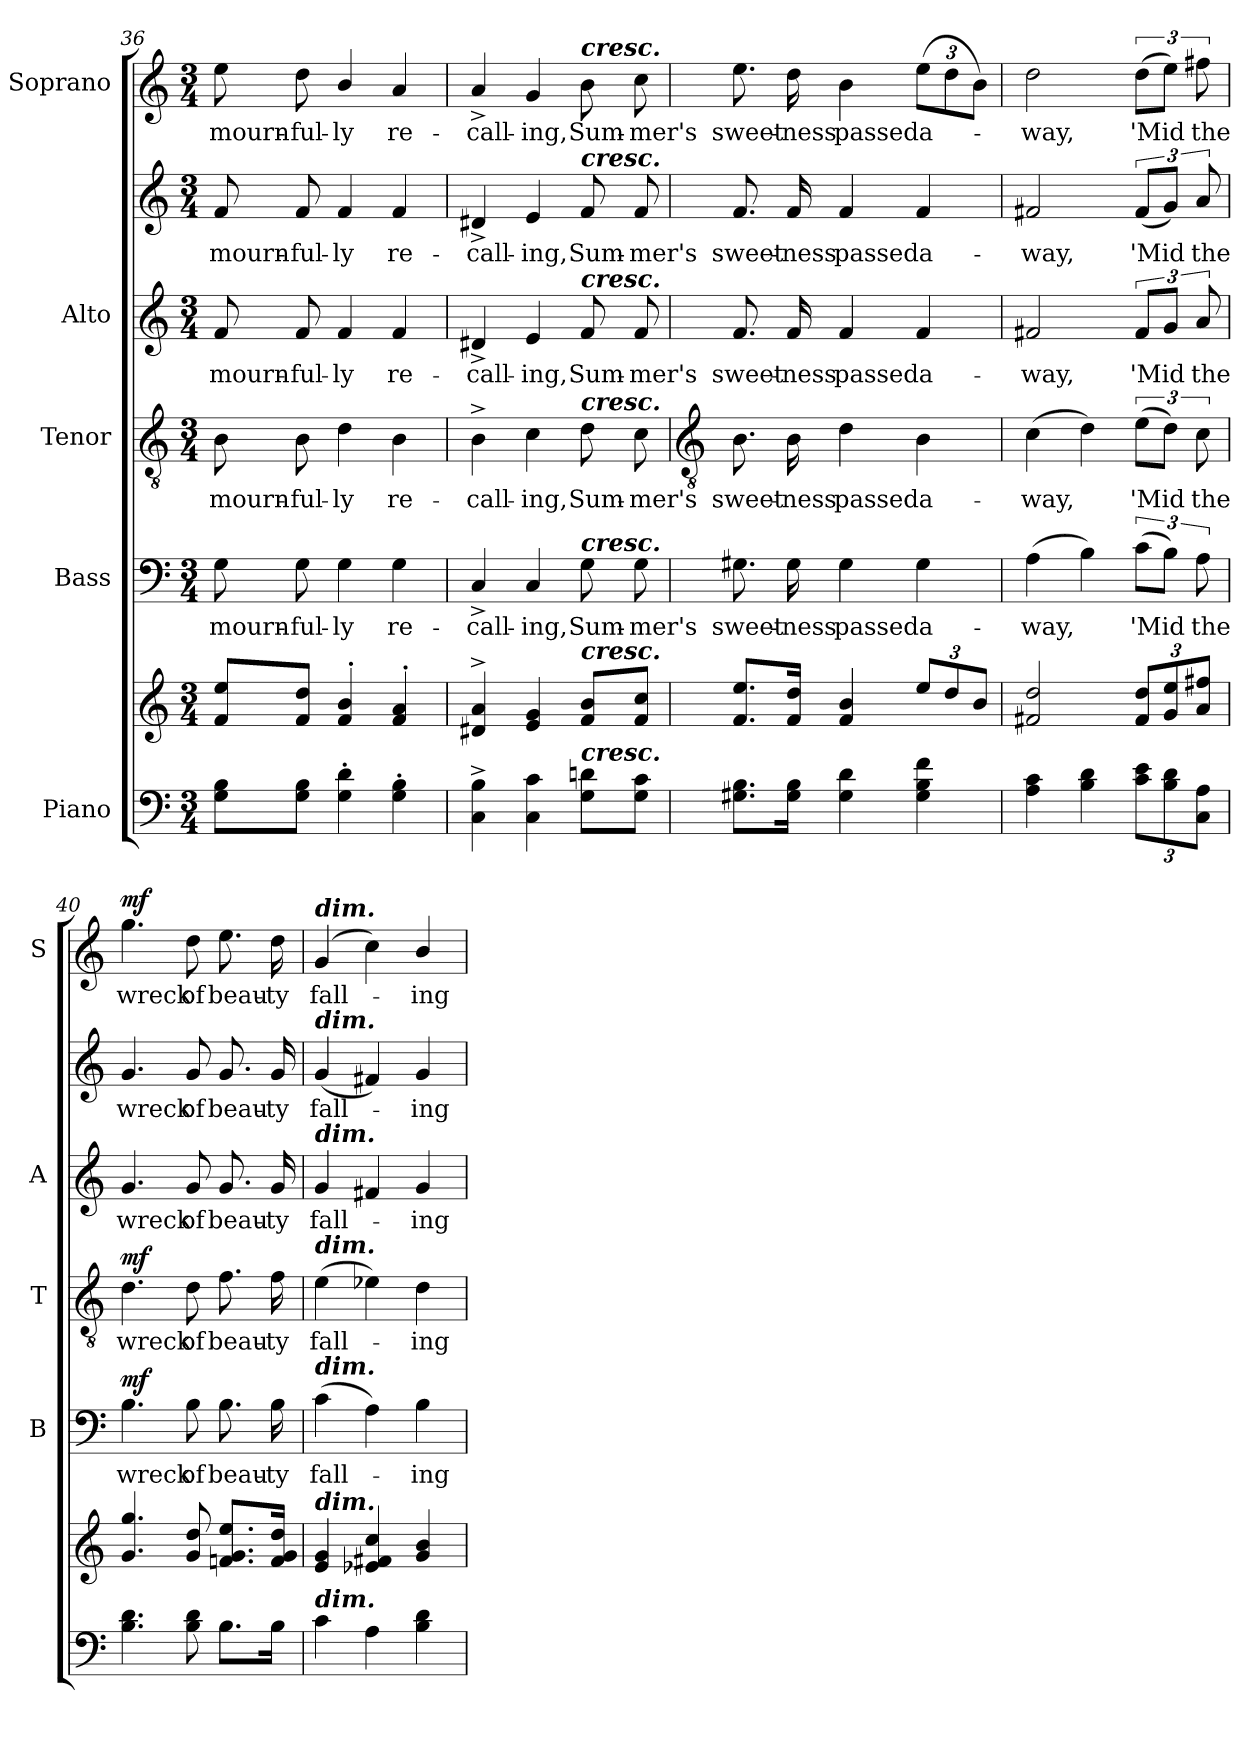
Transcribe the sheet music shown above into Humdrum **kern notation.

**kern	**kern	**dynam	**kern	**text	**dynam	**kern	**text	**dynam	**kern	**text	**kern	**text	**dynam	**kern	**text	**dynam
*part5	*part5	*part5	*part4	*part4	*part4	*part3	*part3	*part3	*part2	*part2	*part2	*part2	*part2	*part1	*part1	*part1
*staff7	*staff6	*staff6/7	*staff5	*staff5	*staff5	*staff4	*staff4	*staff4	*staff3	*staff3	*staff2	*staff2	*staff2/3	*staff1	*staff1	*staff1
*I"Piano	*	*	*I"Bass	*	*	*I"Tenor	*	*	*I"Alto	*	*	*	*	*I"Soprano	*	*
*	*	*	*I'B	*	*	*I'T	*	*	*I'A	*	*	*	*	*I'S	*	*
*clefF4	*clefG2	*	*clefF4	*	*	*clefGv2	*	*	*	*	*clefG2	*	*	*clefG2	*	*
*k[]	*k[]	*	*k[]	*	*	*k[]	*	*	*k[]	*	*k[]	*	*	*k[]	*	*
*C:	*C:	*	*C:	*	*	*C:	*	*	*C:	*	*C:	*	*	*C:	*	*
*M3/4	*M3/4	*	*M3/4	*	*	*M3/4	*	*	*M3/4	*	*M3/4	*	*	*M3/4	*	*
=36	=36	=36	=36	=36	=36	=36	=36	=36	=36	=36	=36	=36	=36	=36	=36	=36
*	*^	*	*	*	*	*	*	*	*	*	*	*	*	*	*	*
!	!	!LO:N:vis=1	!	!	!LO:LY:b	!	!	!LO:LY:b	!	!	!LO:LY:b	!	!LO:LY:b	!	!	!LO:LY:b	!
8G 8BL	8f/ 8ee/L	2.ryy	.	8G	mourn-	.	8B	mourn-	.	8f	mourn-	8f	mourn-	.	8ee	mourn-	.
!	!	!	!	!	!LO:LY:b	!	!	!LO:LY:b	!	!	!LO:LY:b	!	!LO:LY:b	!	!	!LO:LY:b	!
8G 8BJ	8f/ 8dd/J	.	.	8G	-ful-	.	8B	-ful-	.	8f	-ful-	8f	-ful-	.	8dd	-ful-	.
!	!	!	!	!	!LO:LY:b	!	!	!LO:LY:b	!	!	!LO:LY:b	!	!LO:LY:b	!	!	!LO:LY:b	!
4G' 4d'	4f/' 4b/'	.	.	4G	-ly	.	4d	-ly	.	4f	-ly	4f	-ly	.	4b/	-ly	.
!	!	!	!	!	!LO:LY:b	!	!	!LO:LY:b	!	!	!LO:LY:b	!	!LO:LY:b	!	!	!LO:LY:b	!
4G' 4B'	4f/' 4a/'	.	.	4G	re-	.	4B	re-	.	4f	re-	4f	re-	.	4a	re-	.
=37	=37	=37	=37	=37	=37	=37	=37	=37	=37	=37	=37	=37	=37	=37	=37	=37	=37
!	!	!LO:N:vis=1	!	!	!LO:LY:b	!	!	!LO:LY:b	!	!	!LO:LY:b	!	!LO:LY:b	!	!	!LO:LY:b	!
4C^ 4B^	4d#X/^ 4a/^	2.ryy	.	4C^	-call-	.	4B^	-call-	.	4d#X^	-call-	4d#X^	-call-	.	4a^	-call-	.
!	!	!	!	!	!LO:LY:b	!	!	!LO:LY:b	!	!	!LO:LY:b	!	!LO:LY:b	!	!	!LO:LY:b	!
4C 4c	4e/ 4g/	.	.	4C	-ing,	.	4c	-ing,	.	4e	-ing,	4e	-ing,	.	4g	-ing,	.
!	!	!	!	!	!	!	!	!	!	!	!	!	!	!	!LO:TX:a:Bi:t=cresc.	!	!
!	!	!	!	!	!	!	!	!	!	!	!	!LO:TX:a:Bi:t=cresc.	!	!	!	!	!
!	!	!	!	!	!	!	!	!	!	!LO:TX:a:Bi:t=cresc.	!	!	!	!	!	!	!
!	!	!	!	!	!	!	!LO:TX:a:Bi:t=cresc.	!	!	!	!	!	!	!	!	!	!
!	!	!	!	!LO:TX:a:Bi:t=cresc.	!	!	!	!	!	!	!	!	!	!	!	!	!
!	!LO:TX:a:Bi:t=cresc.	!	!	!	!	!	!	!	!	!	!	!	!	!	!	!	!
!LO:TX:a:Bi:t=cresc.	!	!	!	!	!	!	!	!	!	!	!	!	!	!	!	!	!
!	!	!	!	!	!LO:LY:b	!	!	!LO:LY:b	!	!	!LO:LY:b	!	!LO:LY:b	!	!	!LO:LY:b	!
8G 8dnL	8f/ 8b/L	.	.	8G	Sum-	.	8d	Sum-	.	8f	Sum-	8f	Sum-	.	8b	Sum-	.
!	!	!	!	!	!LO:LY:b	!	!	!LO:LY:b	!	!	!LO:LY:b	!	!LO:LY:b	!	!	!LO:LY:b	!
8G 8cJ	8f/ 8cc/J	.	.	8G	-mer's	.	8c	-mer's	.	8f	-mer's	8f	-mer's	.	8cc	-mer's	.
!!LO:LB:g=z
=38	=38	=38	=38	=38	=38	=38	=38	=38	=38	=38	=38	=38	=38	=38	=38	=38	=38
*	*	*	*	*	*	*	*clefGv2	*	*	*	*	*	*	*	*	*	*
!	!	!LO:N:vis=1	!	!	!LO:LY:b	!	!	!LO:LY:b	!	!	!LO:LY:b	!	!LO:LY:b	!	!	!LO:LY:b	!
8.G#X 8.BL	8.f 8.eeL	2.ryy	.	8.G#X	sweet-	.	8.B	sweet-	.	8.f	sweet-	8.f	sweet-	.	8.ee	sweet-	.
!	!	!	!	!	!LO:LY:b	!	!	!LO:LY:b	!	!	!LO:LY:b	!	!LO:LY:b	!	!	!LO:LY:b	!
16G# 16BJ	16f 16ddJ	.	.	16G#	-ness	.	16B	-ness	.	16f	-ness	16f	-ness	.	16dd	-ness	.
!	!	!	!	!	!LO:LY:b	!	!	!LO:LY:b	!	!	!LO:LY:b	!	!LO:LY:b	!	!	!LO:LY:b	!
4G# 4d	4f 4b	.	.	4G#	passed	.	4d	passed	.	4f	passed	4f	passed	.	4b	passed	.
!	!	!	!	!	!LO:LY:b	!	!	!LO:LY:b	!	!	!LO:LY:b	!	!LO:LY:b	!	!	!LO:LY:b	!
4G# 4B 4f	12eeL	.	.	4G#	a-	.	4B	a-	.	4f	a-	4f	a-	.	(>12eeL	a-	.
.	12dd	.	.	.	.	.	.	.	.	.	.	.	.	.	12dd	.	.
.	12bJ	.	.	.	.	.	.	.	.	.	.	.	.	.	12bJ)	.	.
=39	=39	=39	=39	=39	=39	=39	=39	=39	=39	=39	=39	=39	=39	=39	=39	=39	=39
!	!	!LO:N:vis=1	!	!	!LO:LY:b	!	!	!LO:LY:b	!	!	!LO:LY:b	!	!LO:LY:b	!	!	!LO:LY:b	!
4A 4c	2f#X 2dd	2.ryy	.	(>4A	-way,	.	(>4c	-way,	.	2f#X	-way,	2f#X	-way,	.	2dd	way,	.
4B 4d	.	.	.	4B)	.	.	4d)	.	.	.	.	.	.	.	.	.	.
!	!	!	!	!	!LO:LY:b	!	!	!LO:LY:b	!	!	!LO:LY:b	!	!LO:LY:b	!	!	!LO:LY:b	!
12c 12eL	12f# 12ddL	.	.	(>12cL	'Mid	.	(>12eL	'Mid	.	12f#L	'Mid	(<12f#L	'Mid	.	(>12ddL	'Mid	.
12B 12d	12g 12ee	.	.	12BJ)	.	.	12dJ)	.	.	12gJ	.	12gJ)	.	.	12eeJ)	.	.
!	!	!	!	!	!LO:LY:b	!	!	!LO:LY:b	!	!	!LO:LY:b	!	!LO:LY:b	!	!	!LO:LY:b	!
12C 12AJ	12a 12ff#XJ	.	.	12A	the	.	12c	the	.	12a	the	12a	the	.	12ff#X	the	.
=40	=40	=40	=40	=40	=40	=40	=40	=40	=40	=40	=40	=40	=40	=40	=40	=40	=40
!	!	!LO:N:vis=1	!LO:DY:b=2	!	!LO:LY:b	!	!	!LO:LY:b	!	!	!LO:LY:b	!	!LO:LY:b	!	!	!LO:LY:b	!
!	!	!	!LO:DY:n=1:b	!	!	!LO:DY:b	!	!	!LO:DY:b	!	!	!	!	!LO:DY:b=2	!	!	!
!	!	!	!	!	!	!	!	!	!	!	!	!	!	!LO:DY:n=1:b	!	!	!LO:DY:b
4.B 4.d	4.g 4.gg	2.ryy	mf mf	4.B	wreck	mf	4.d	wreck	mf	4.g	wreck	4.g	wreck	mf mf	4.gg	wreck	mf
!	!	!	!	!	!LO:LY:b	!	!	!LO:LY:b	!	!	!LO:LY:b	!	!LO:LY:b	!	!	!LO:LY:b	!
8B 8d	8g 8dd	.	.	8B	of	.	8d	of	.	8g	of	8g	of	.	8dd	of	.
!	!	!	!	!	!LO:LY:b	!	!	!LO:LY:b	!	!	!LO:LY:b	!	!LO:LY:b	!	!	!LO:LY:b	!
8.BL	8.fn 8.g 8.eeL	.	.	8.B	beau-	.	8.f	beau-	.	8.g	beau-	8.g	beau-	.	8.ee	beau-	.
!	!	!	!	!	!LO:LY:b	!	!	!LO:LY:b	!	!	!LO:LY:b	!	!LO:LY:b	!	!	!LO:LY:b	!
16BJ	16f 16g 16ddJ	.	.	16B	-ty	.	16f	-ty	.	16g	-ty	16g	-ty	.	16dd	-ty	.
=41	=41	=41	=41	=41	=41	=41	=41	=41	=41	=41	=41	=41	=41	=41	=41	=41	=41
!	!	!	!	!	!	!	!	!	!	!	!	!	!	!	!LO:TX:a:Bi:t=dim.	!	!
!	!	!	!	!	!	!	!	!	!	!	!	!LO:TX:a:Bi:t=dim.	!	!	!	!	!
!	!	!	!	!	!	!	!	!	!	!LO:TX:a:Bi:t=dim.	!	!	!	!	!	!	!
!	!	!	!	!	!	!	!LO:TX:a:Bi:t=dim.	!	!	!	!	!	!	!	!	!	!
!	!	!	!	!LO:TX:a:Bi:t=dim.	!	!	!	!	!	!	!	!	!	!	!	!	!
!	!LO:TX:a:Bi:t=dim.	!	!	!	!	!	!	!	!	!	!	!	!	!	!	!	!
!LO:TX:a:Bi:t=dim.	!	!	!	!	!	!	!	!	!	!	!	!	!	!	!	!	!
!	!	!LO:N:vis=1	!	!	!LO:LY:b	!	!	!LO:LY:b	!	!	!LO:LY:b	!	!LO:LY:b	!	!	!LO:LY:b	!
4c	4e 4g	2.ryy	.	(>4c	fall-	.	(>4e	fall-	.	4g	fall-	(<4g	fall-	.	(<4g	fall-	.
4A	4e-X 4f#X 4cc	.	.	4A)	.	.	4e-X)	.	.	4f#X	.	4f#X)	.	.	4cc)	.	.
!	!	!	!	!	!LO:LY:b	!	!	!LO:LY:b	!	!	!LO:LY:b	!	!LO:LY:b	!	!	!LO:LY:b	!
4B 4d	4g/ 4b/	.	.	4B	ing	.	4d	ing	.	4g/	ing	4g/	ing	.	4b/	ing	.
*	*v	*v	*	*	*	*	*	*	*	*	*	*	*	*	*	*	*
=	=	=	=	=	=	=	=	=	=	=	=	=	=	=	=	=
*-	*-	*-	*-	*-	*-	*-	*-	*-	*-	*-	*-	*-	*-	*-	*-	*-
